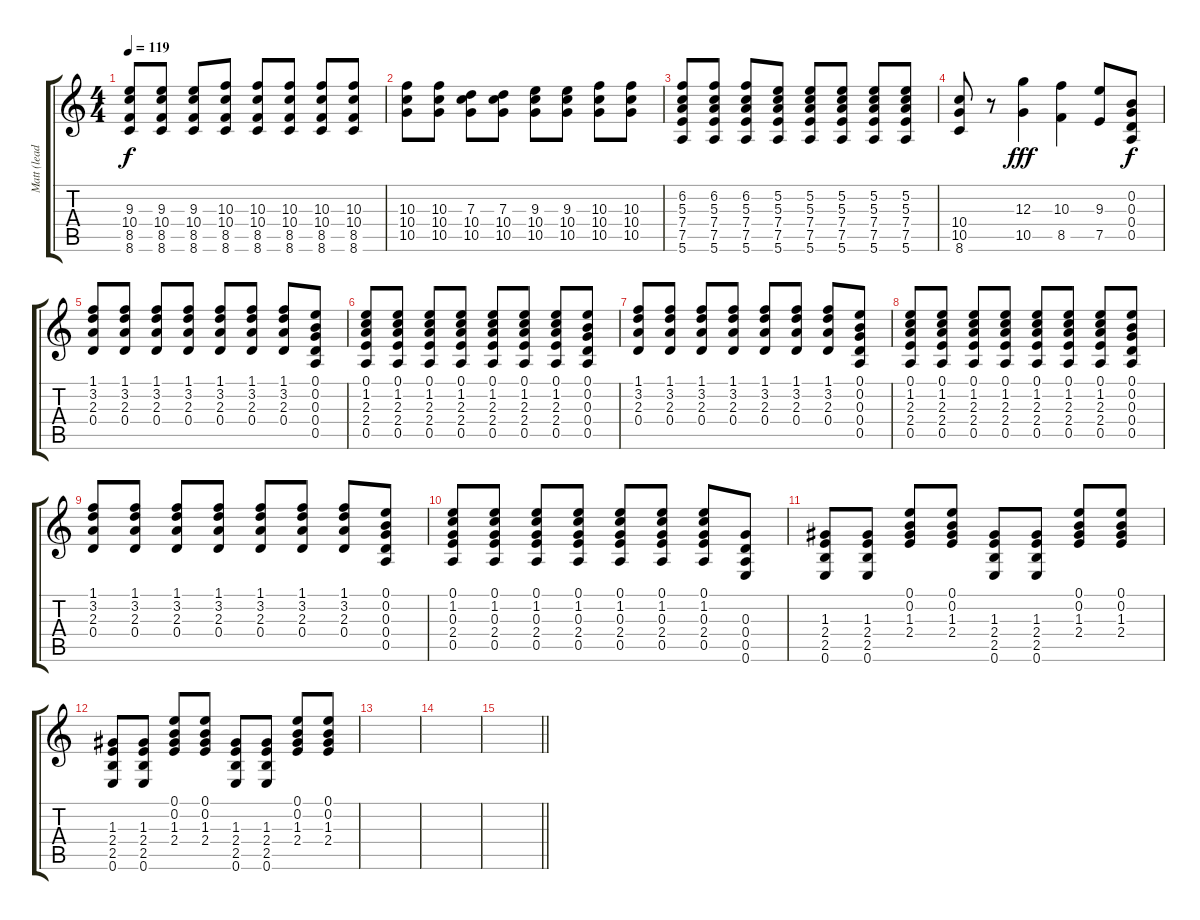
\track ("Matt (lead) effect 3" "Matt (lead") {instrument overdrivenguitar}
\staff {score tabs}
\tuning (E4 B3 G3 D3 A2 E2) {hide}
\ts (4 4)
\tempo 119
\clef g2
\ks c
(9.3 10.4 8.5 8.6).8{dy f} (9.3 10.4 8.5 8.6).8 (9.3 10.4 8.5 8.6).8 (10.3 10.4 8.5 8.6).8 (10.3 10.4 8.5 8.6).8 (10.3 10.4 8.5 8.6).8 (10.3 10.4 8.5 8.6).8 (10.3 10.4 8.5 8.6).8 |
(10.3 10.4 10.5).8 (10.3 10.4 10.5).8 (7.3 10.4 10.5).8 (7.3 10.4 10.5).8 (9.3 10.4 10.5).8 (9.3 10.4 10.5).8 (10.3 10.4 10.5).8 (10.3 10.4 10.5).8 |
(6.2 5.3 7.4 7.5 5.6).8 (6.2 5.3 7.4 7.5 5.6).8 (6.2 5.3 7.4 7.5 5.6).8 (5.2 5.3 7.4 7.5 5.6).8 (5.2 5.3 7.4 7.5 5.6).8 (5.2 5.3 7.4 7.5 5.6).8 (5.2 5.3 7.4 7.5 5.6).8 (5.2 5.3 7.4 7.5 5.6).8 |
(10.4 10.5 8.6).8 r.8 (12.3 10.5).4{dy fff} (10.3 8.5).4 (9.3 7.5).8 (0.2 0.3 0.4 0.5).8{dy f} |
(1.1 3.2 2.3 0.4).8 (1.1 3.2 2.3 0.4).8 (1.1 3.2 2.3 0.4).8 (1.1 3.2 2.3 0.4).8 (1.1 3.2 2.3 0.4).8 (1.1 3.2 2.3 0.4).8 (1.1 3.2 2.3 0.4).8 (0.1 0.2 0.3 0.4 0.5).8 |
(0.1 1.2 2.3 2.4 0.5).8 (0.1 1.2 2.3 2.4 0.5).8 (0.1 1.2 2.3 2.4 0.5).8 (0.1 1.2 2.3 2.4 0.5).8 (0.1 1.2 2.3 2.4 0.5).8 (0.1 1.2 2.3 2.4 0.5).8 (0.1 1.2 2.3 2.4 0.5).8 (0.1 0.2 0.3 0.4 0.5).8 |
(1.1 3.2 2.3 0.4).8 (1.1 3.2 2.3 0.4).8 (1.1 3.2 2.3 0.4).8 (1.1 3.2 2.3 0.4).8 (1.1 3.2 2.3 0.4).8 (1.1 3.2 2.3 0.4).8 (1.1 3.2 2.3 0.4).8 (0.1 0.2 0.3 0.4 0.5).8 |
(0.1 1.2 2.3 2.4 0.5).8 (0.1 1.2 2.3 2.4 0.5).8 (0.1 1.2 2.3 2.4 0.5).8 (0.1 1.2 2.3 2.4 0.5).8 (0.1 1.2 2.3 2.4 0.5).8 (0.1 1.2 2.3 2.4 0.5).8 (0.1 1.2 2.3 2.4 0.5).8 (0.1 0.2 0.3 0.4 0.5).8 |
(1.1 3.2 2.3 0.4).8 (1.1 3.2 2.3 0.4).8 (1.1 3.2 2.3 0.4).8 (1.1 3.2 2.3 0.4).8 (1.1 3.2 2.3 0.4).8 (1.1 3.2 2.3 0.4).8 (1.1 3.2 2.3 0.4).8 (0.1 0.2 0.3 0.4 0.5).8 |
(0.1 1.2 0.3 2.4 0.5).8 (0.1 1.2 0.3 2.4 0.5).8 (0.1 1.2 0.3 2.4 0.5).8 (0.1 1.2 0.3 2.4 0.5).8 (0.1 1.2 0.3 2.4 0.5).8 (0.1 1.2 0.3 2.4 0.5).8 (0.1 1.2 0.3 2.4 0.5).8 (0.3 0.4 0.5 0.6).8 |
(1.3 2.4 2.5 0.6).8 (1.3 2.4 2.5 0.6).8 (0.1 0.2 1.3 2.4).8 (0.1 0.2 1.3 2.4).8 (1.3 2.4 2.5 0.6).8 (1.3 2.4 2.5 0.6).8 (0.1 0.2 1.3 2.4).8 (0.1 0.2 1.3 2.4).8 |
(1.3 2.4 2.5 0.6).8 (1.3 2.4 2.5 0.6).8 (0.1 0.2 1.3 2.4).8 (0.1 0.2 1.3 2.4).8 (1.3 2.4 2.5 0.6).8 (1.3 2.4 2.5 0.6).8 (0.1 0.2 1.3 2.4).8 (0.1 0.2 1.3 2.4).8 |
|
|
\barLineRight lightlight
